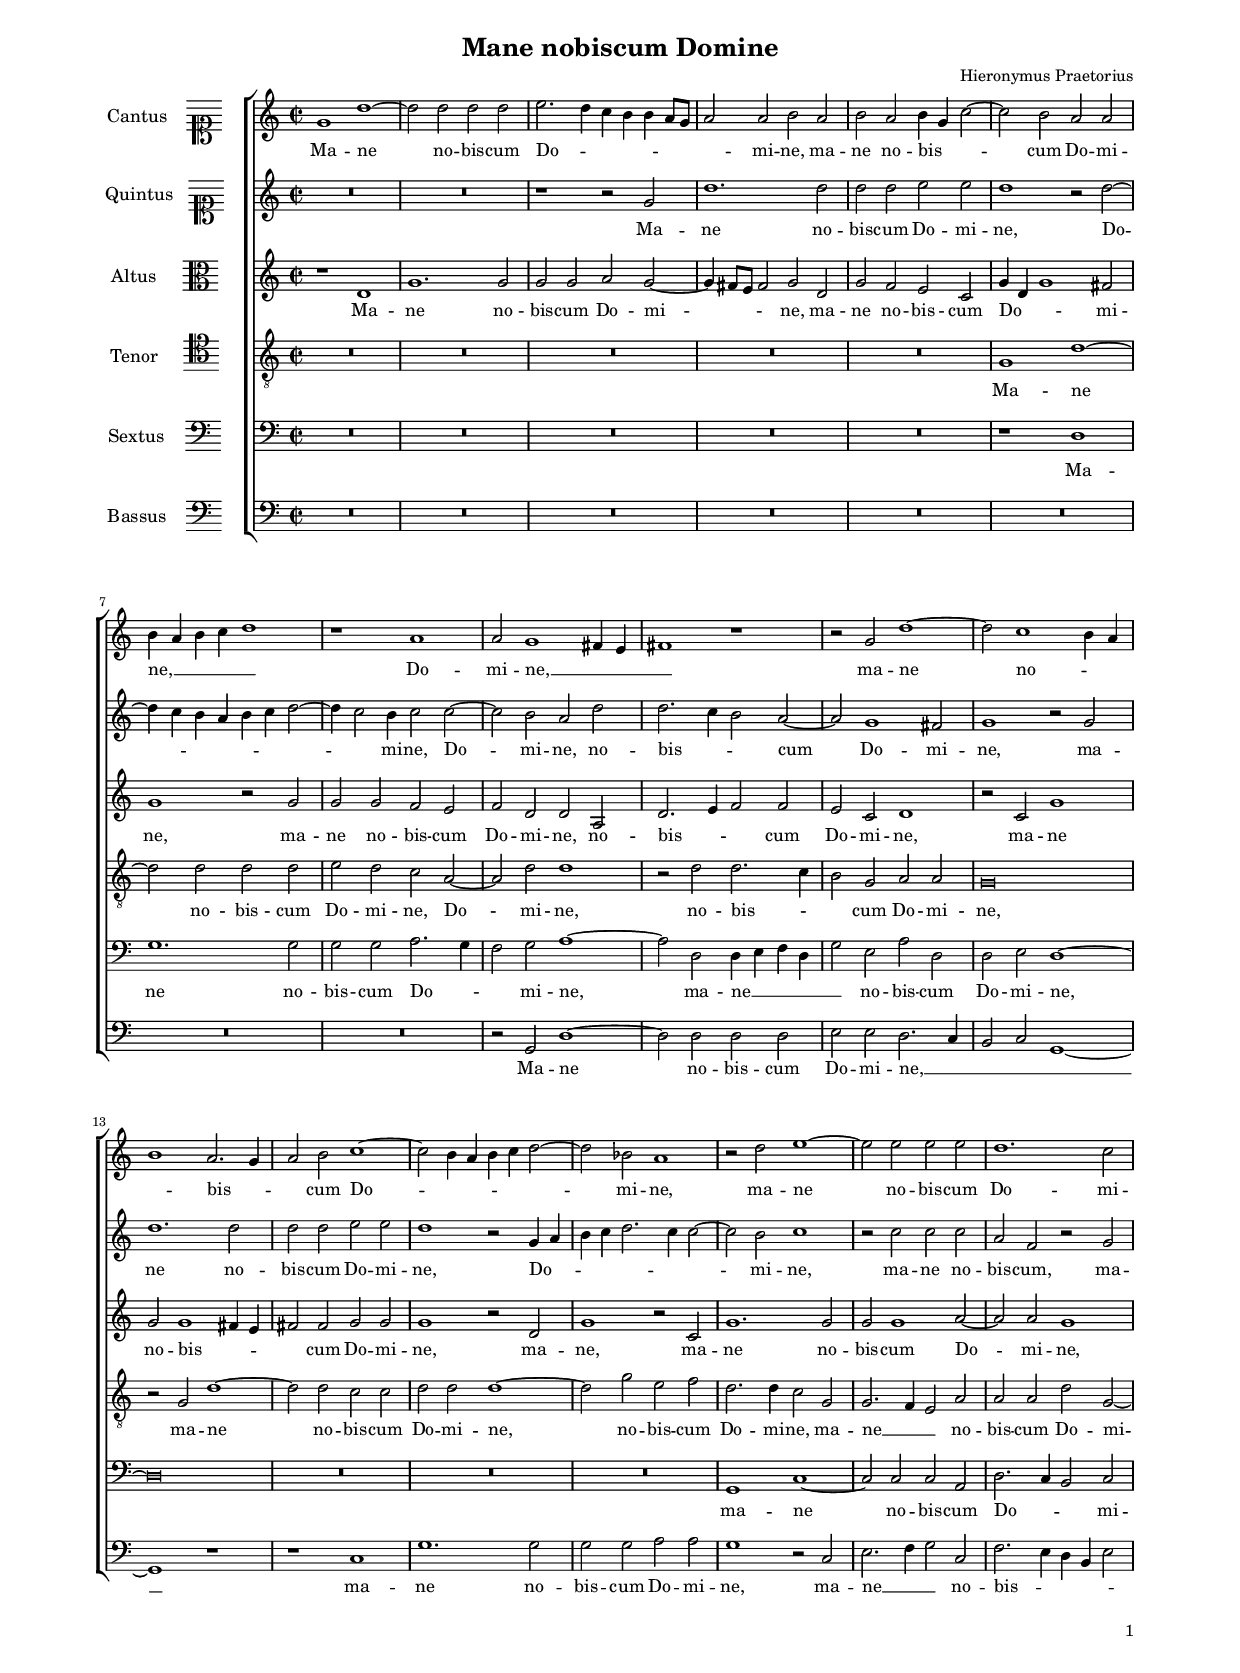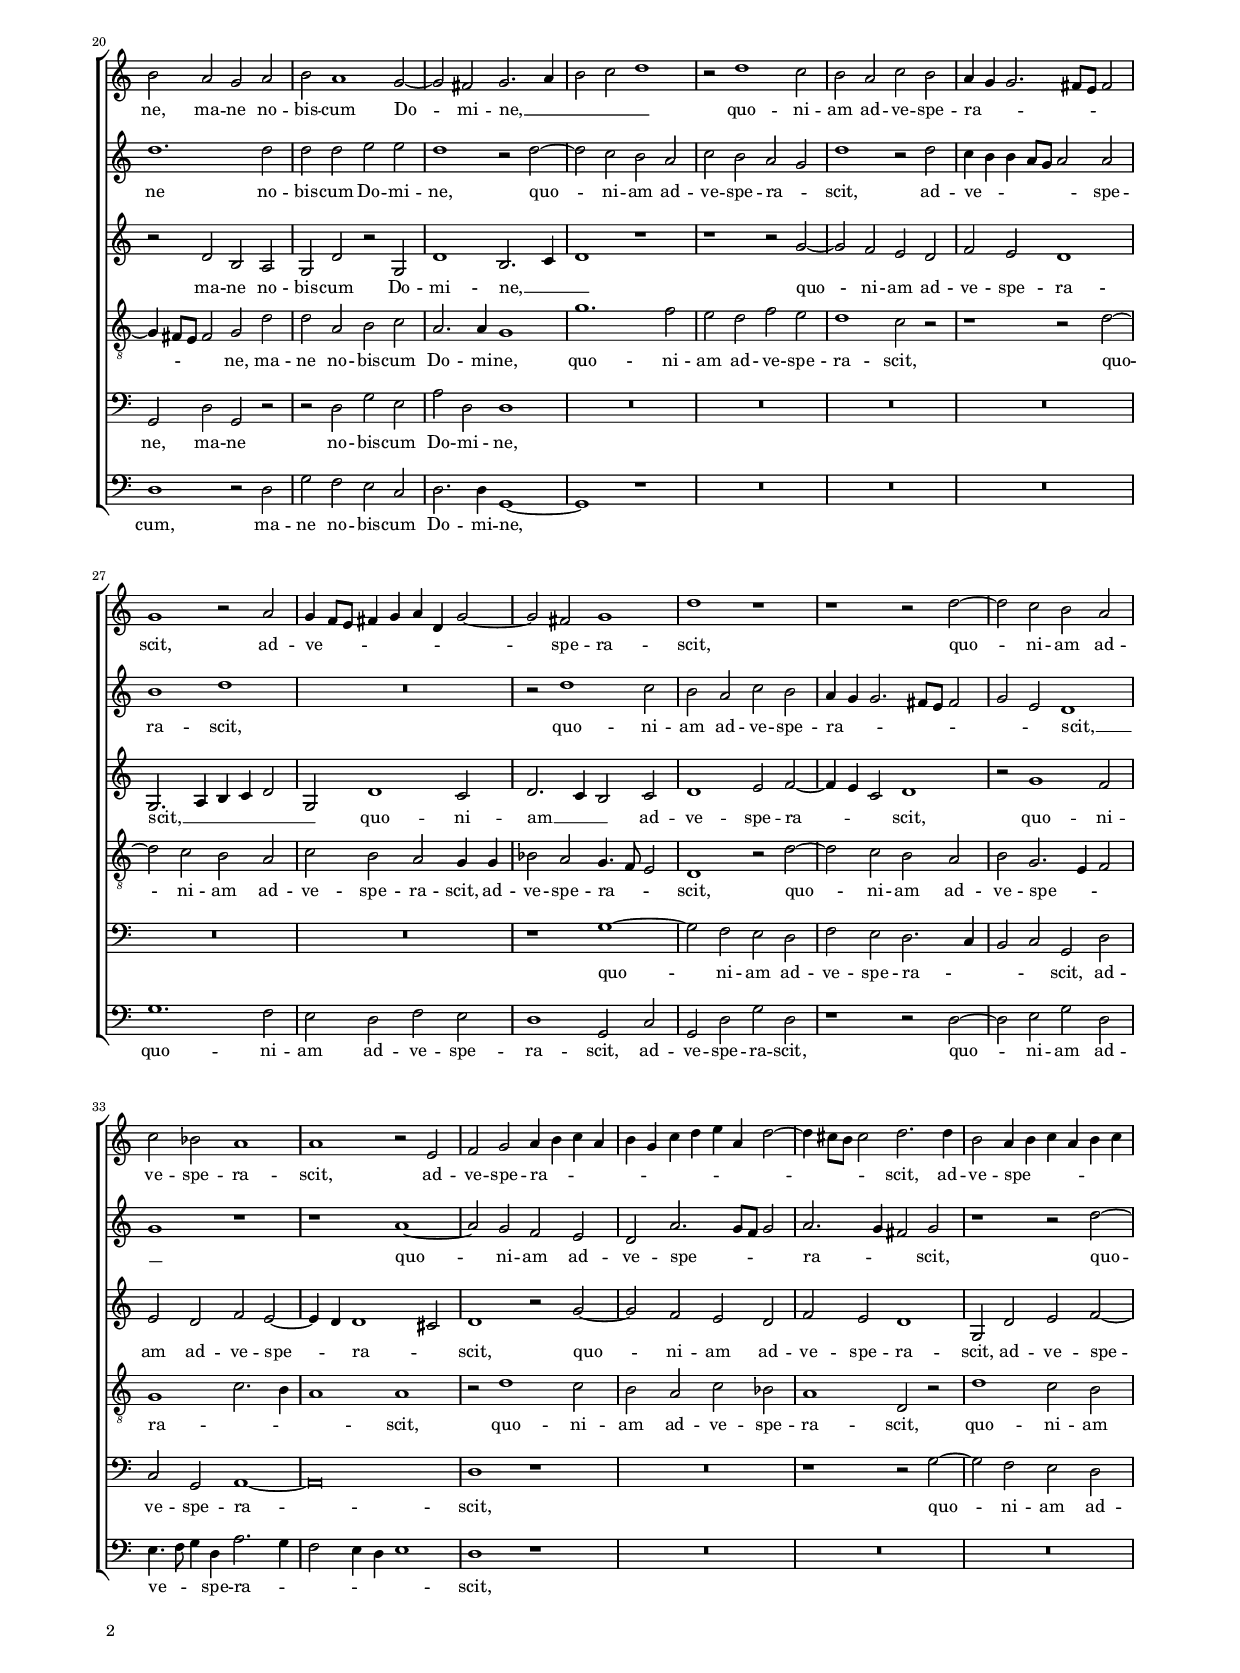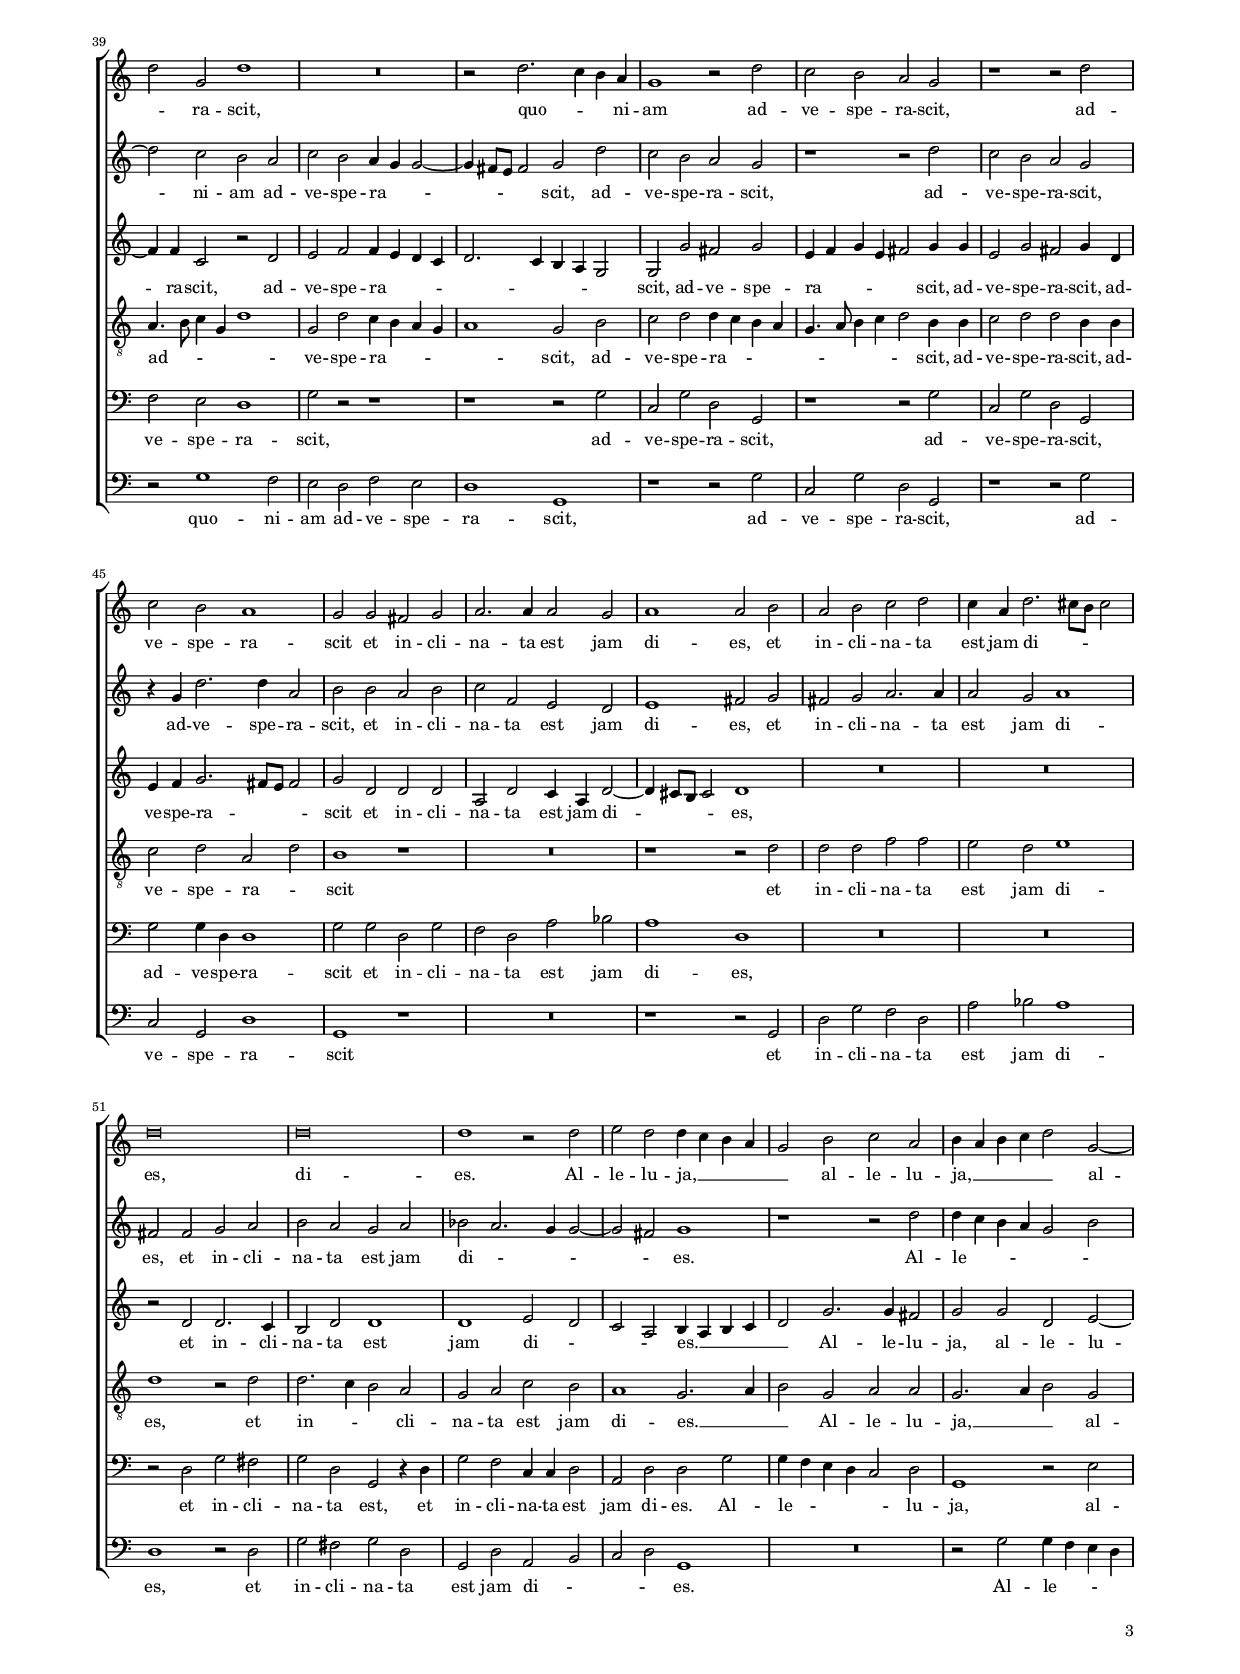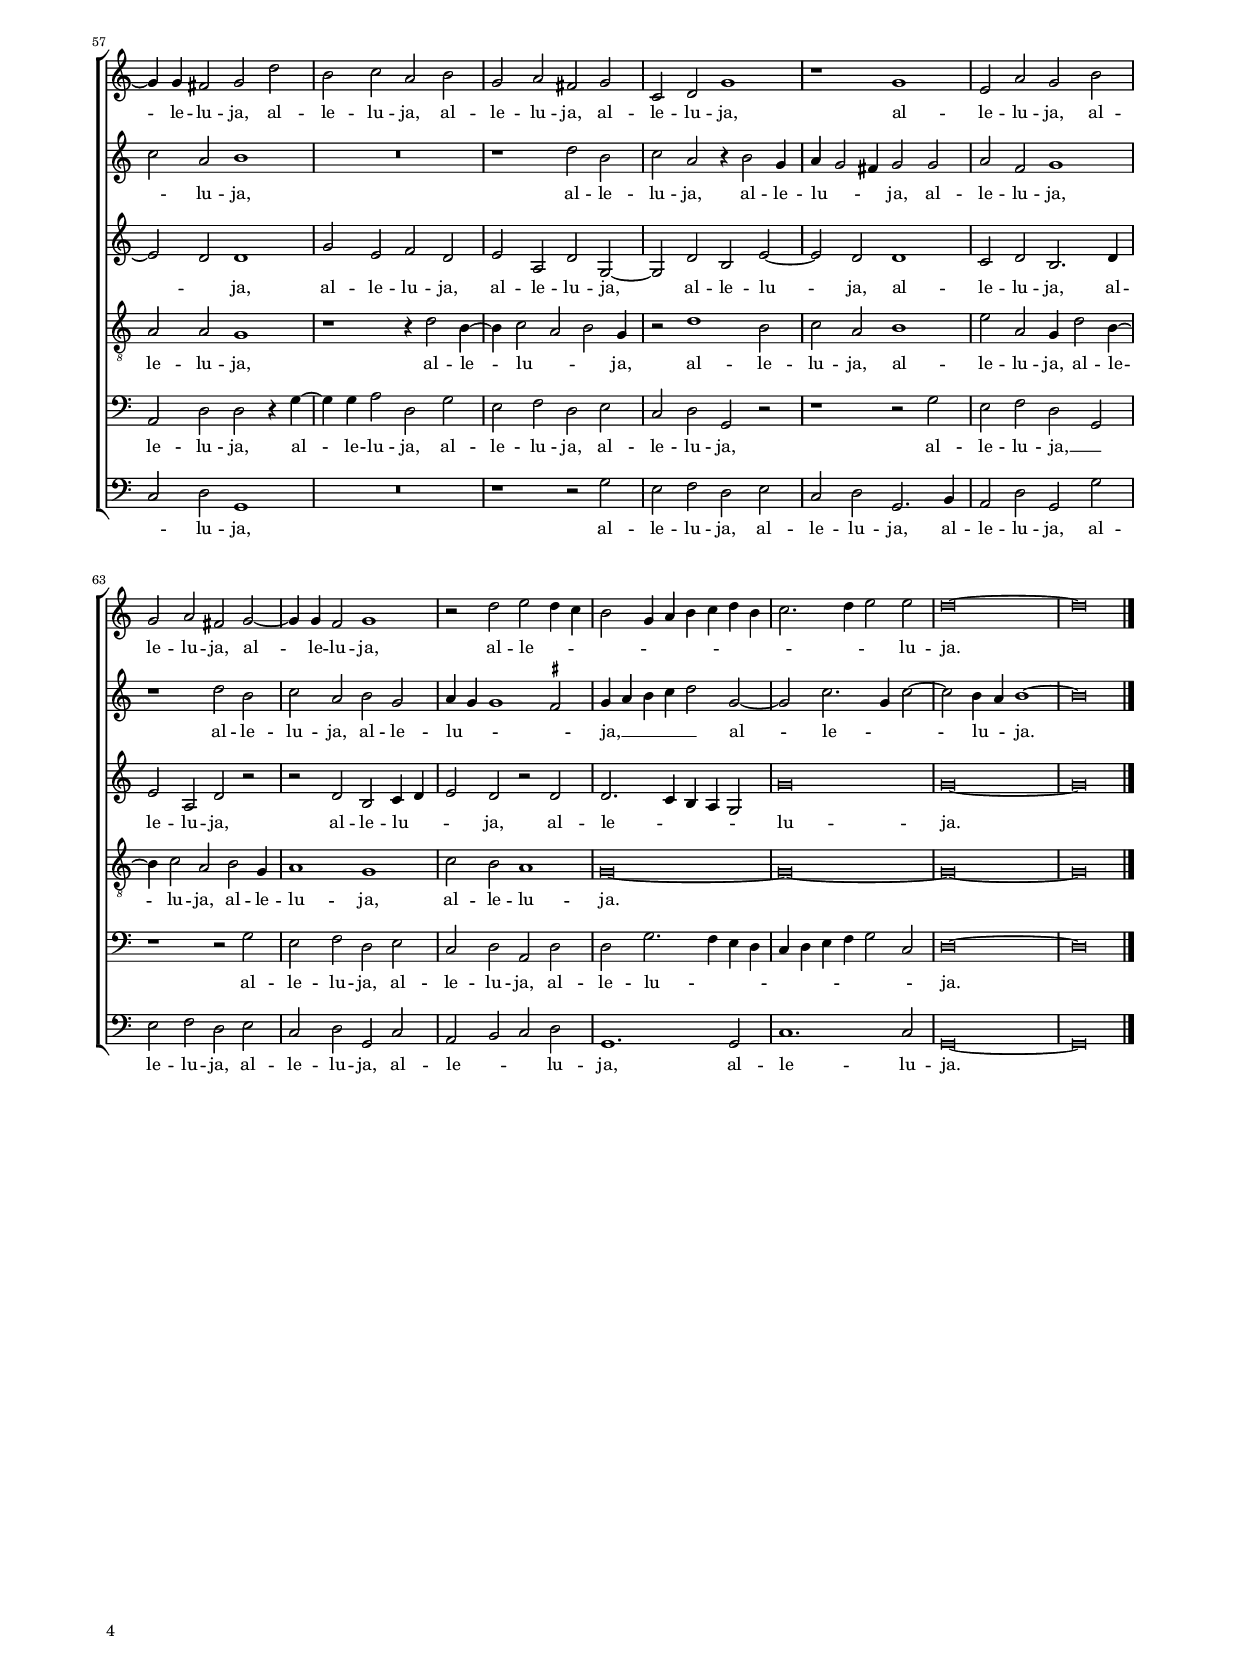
\header
{
  title="Mane nobiscum Domine"
  composer="Hieronymus Praetorius"
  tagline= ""
}

\version "2.18.2"
\language deutsch
#(set-global-staff-size 14)
% #(set-default-paper-size "letter")
#(ly:set-option 'point-and-click #f)


\paper
	{
	top-margin = 1.5 \cm
	bottom-margin = 1 \cm
	left-margin = 1.8 \cm
	right-margin = 1.8 \cm
	ragged-bottom = ##f
	ragged-last-bottom = ##t
	print-page-number = ##f
	system-system-spacing = #'((basic-distance . 17) (minimum-distance . 14) (padding . 6) (strechability . 250))
        oddFooterMarkup=\markup   \fill-line { "" \fromproperty #'page:page-number-string }
        evenFooterMarkup=\markup  \fill-line { \fromproperty #'page:page-number-string "" }
        last-bottom-spacing = #'((basic-distance . 12) (minimum-distance . 7) (padding . 4))
%	systems-per-page = 3
%       page-count = 4
%	min-systems-per-page = 3
	}


global = {
	\key c \major
	\time 2/2 \set Score.measureLength = #(ly:make-moment 2/1)
        \skip 1*2*69 \bar "|."
	}

ficta = { \once \set suggestAccidentals = ##t }
	
forget = #(define-music-function (parser location music) (ly:music?) #{
	\accidentalStyle forget
	$music
	\accidentalStyle default
	#})

m = \melisma
me = \melismaEnd



incipitcantus = \markup { \score {
	{
	\set Staff.instrumentName = \markup { \fontsize #1 "Cantus" }
	\key c \major
	\clef soprano
	s4 \bar ""
	}
	\layout  {
	raggedright = ##t
	indent = 1.6 \cm
	line-width = 2.2 \cm
	\context { \Staff \remove Time_signature_engraver }
	\override Staff.Clef.Y-extent = #'(0 . 0)
	}} \hspace #1 }


incipitsextus = \markup { \score {
	{
	\set Staff.instrumentName = \markup { \fontsize #1 "Quintus" }
	\key c \major
	\clef soprano
	s4 \bar ""
	}
	\layout  {
	raggedright = ##t
	indent = 1.6 \cm
	line-width = 2.2 \cm
	\context { \Staff \remove Time_signature_engraver }
	\override Staff.Clef.Y-extent = #'(0 . 0)
	}} \hspace #1 }
      
      
incipitaltus = \markup { \score {
	{
	\set Staff.instrumentName = \markup { \fontsize #1 "Altus" }
	\key c \major
	\clef alto
	s4 \bar ""
	}
	\layout  {
	raggedright = ##t
	indent = 1.6 \cm
	line-width = 2.2 \cm
	\context { \Staff \remove Time_signature_engraver }
	\override Staff.Clef.Y-extent = #'(0 . 0)
	}} \hspace #1 }


incipittenor = \markup { \score {
	{
	\set Staff.instrumentName = \markup { \fontsize #1 "Tenor" }
	\key c \major
	\clef tenor
	s4 \bar ""
	}
	\layout  {
	raggedright = ##t
	indent = 1.6 \cm
	line-width = 2.2 \cm
	\context { \Staff \remove Time_signature_engraver }
	\override Staff.Clef.Y-extent = #'(0 . 0)
	}} \hspace #1 }
      
      
incipitquintus = \markup { \score {
	{
	\set Staff.instrumentName = \markup { \fontsize #1 "Sextus" }
	\key c \major
	\clef bass
	s4 \bar ""
	}
	\layout  {
	raggedright = ##t
	indent = 1.6 \cm
	line-width = 2.2 \cm
	\context { \Staff \remove Time_signature_engraver }
	\override Staff.Clef.Y-extent = #'(0 . 0)
	}} \hspace #1 }
      
      
incipitbassus = \markup { \score {
	{
	\set Staff.instrumentName = \markup { \fontsize #1 "Bassus" }
	\key c \major
	\clef bass
	s4 \bar ""
	}
	\layout  {
	raggedright = ##t
	indent = 1.6 \cm
	line-width = 2.2 \cm
	\context { \Staff \remove Time_signature_engraver }
	\override Staff.Clef.Y-extent = #'(0 . 0)
	}} \hspace #1 }


cantus =  \relative c''
	{
	g1 d'~
	d2 d d d
	e2. d4 c4 h h a8 g
	a2 a h a
%5
	h2 a h4 g c2~ |
	c2 h a a
	h4 a h c d1
	r1 a
	a2 g1 fis4 e
%10
	fis1 r |
	r2 g d'1~
	d2 c1 h4 a
	h1 a2. g4
	a2 h c1~
%15
	c2 h4 a h c d2~ |
	d2 b a1
	r2 d e1~
	e2 e e e
	d1. c2
%20
	h2 a g a |
	h2 a1 g2~
	g2 fis g2. a4
	h2 c d1
	r2 d1 c2
%25
	h2 a c h |
	a4 g g2. fis8 e fis2
	g1 r2 a
	g4 f8 e fis4 g a d, g2~
	g2 fis g1
%30
	d'1 r |
	r1 r2 d~
	d2 c h a
	c2 b a1
	a1 r2 e
%35
	f2 g a4 h c a |
	h4 g c d e a, d2~
	d4 cis8 h cis2 d2. d4
	h2 a4 h c a h c
	d2 g, d'1
%40
	R\breve |
	r2 d2. c4 h a
	g1 r2 d'
	c2 h a g
	r1 r2 d'
%45
	c2 h a1 |
	g2 g fis g
	a2. a4 a2 g
	a1 a2 h
	a2 h c d
%50
	c4 a d2. cis8 h cis2 |
	d\breve
	d\breve
	d1 r2 d
	e2 d d4 c h a
%55
	g2 h c a |
	h4 a h c d2 g,~
	g4 g fis2 g d'
	h2 c a h
	g2 a fis g
%60
        c,2 d g1 | % editorial
        r1 g       % editorial
        e2 a g2 h  % editorial
	g2 a fis2 g2~
        g4 g4 f2 g1
%65' 
	r2 d' e2 d4 c |
	h2 g4 a h c d h
	c2. d4 e2 e
        d\breve~
	d\breve |
	}


sextus = \relative c''
	{
	R\breve
	R\breve
	r1 r2 g
	d'1. d2
%5
	d2 d e e |
	d1 r2 d~
	d4 c h a h c d2~
	d4 c2 h4 c2 c~
	c2 h a d
%10
	d2. c4 h2 a~ |
	a2 g1 fis2
	g1 r2 g
	d'1. d2
	d2 d e e
%15
	d1 r2 g,4 a |
	h4 c d2. c4 c2~
	c2 h c1
	r2 c c c
	a2 f r g
%20
	d'1. d2 |
	d2 d e e
	d1 r2 d~
	d2 c h a
	c2 h a g
%25
	d'1 r2 d |
	c4 h h a8 g a2 a
	h1 d
	R\breve
	r2 d1 c2
%30
	h2 a c h |
	a4 g g2. fis8 e fis2
	g2 e d1
	g1 r
	r1 a~
%35
	a2 g f e |
	d2 a'2. g8 f g2
	a2. g4 fis2 g
	r1 r2 d'~
	d2 c h a
%40
	c2 h a4 g g2~ |
	g4 fis8 e fis2 g d'
	c2 h a g
	r1 r2 d'
	c2 h a g
%45
	r4 g d'2. d4 a2 |
	h2 h a h
	c2 f, e d
	e1 fis2 g
	fis2 g a2. a4
%50
	a2 g a1 |
	fis2 fis g a
	h2 a g a
	b2 a2. g4 g2~
	g2 fis g1
%55
	r1 r2 d' |
	d4 c h a g2 h
	c2 a h1
	R\breve
	r1 d2 h
%60
	c2 a r4 h2 g4 |
	a4 g2 fis4 g2 g
	a2 f g1
	r1 d'2 h
	c2 a h g
%65
	a4 g g1 \ficta fis2 |
	g4 a h c d2 g,~
	g2 c2. g4 c2~
	c2 h4 a h1~
	h\breve |
	}


altus =  \relative c'
        {
	r1 d
	g1. g2
	g2 g a g~
	g4 fis8 e fis2 g d
%5
	g2 f e c |
	g'4 d g1 fis2
	g1 r2 g
	g2 g f e
	f2 d d a
%10
	d2. e4 f2 f |
	e2 c d1
	r2 c g'1
	g2 g1 fis4 e
	fis2 fis g g
%15
	g1 r2 d |
	g1 r2 c,
	g'1. g2
	g2 g1 a2~
	a2 a g1
%20
	r2 d h a |
	g2 d' r g, |
	d'1 h2. c4
	d1 r
	r1 r2 g~
%25
	g2 f e d |
	f2 e d1
	g,2. a4 h c d2
	g,2 d'1 c2
	d2. c4 h2 c
%30
	d1 e2 f~ |
	f4 e c2 d1
	r2 g1 f2
	e2 d f e~
	e4 d d1 cis2
%35
	d1 r2 g~ |
	g2 f e d
	f2 e d1
	g,2 d' e f~
	f4 f c2 r d
%40
	e2 f f4 e d c |
	d2. c4 h a g2
	g2 g' fis g
	e4 f g e fis2 g4 g
	e2 g fis g4 d
%45
	e4 f g2. fis8 e fis2 |
	g2 d d d
	a2 d c4 a d2~
	d4 cis8 h cis2 d1
	R\breve
%50
	R\breve |
	r2 d d2. c4
	h2 d d1
	d1 e2 d
	c2 a h4 a h c
%55
	d2 g2. g4 fis2 |
	g2 g d e~
	e2 d d1
	g2 e f d
	e2 a, d g,~
%60
	g2 d' h e~ |
	e2 d d1
	c2 d h2. d4
	e2 a, d r
	r2 d h c4 d
%65
	e2 d r d |
	d2. c4 h a g2
	g'\breve
	g\breve~
	g\breve |
	}


tenor =  \relative c'
	{
	R\breve
	R\breve
	R\breve
	R\breve
%5
	R\breve |
	g1 d'~
	d2 d d d
	e2 d c a~
	a2 d d1
%10
	r2 d d2. c4 |
	h2 g a a
	g\breve
	r2 g d'1~
	d2 d c c
%15
	d2 d d1~ |
	d2 g e f
	d2. d4 c2 g
	g2. f4 e2 a
	a2 a d g,~
%20
	g4 fis8 e fis2 g d' |
	d2 a h c
	a2. a4 g1
	g'1. f2
	e2 d f e
%25
	d1 c2 r |
	r1 r2 d~
	d2 c h a
	c2 h a g4 g
	b2 a g4. f8 e2
%30
	d1 r2 d'~ |
	d2 c h a
	h2 g2. e4 f2
	g1 c2. h4
	a1 a
%35
	r2 d1 c2 |
	h2 a c b
	a1 d,2 r
	d'1 c2 h
	a4. h8 c4 g d'1
%40
	g,2 d' c4 h a g |
	a1 g2 h
	c2 d d4 c h a
	g4. a8 h4 c d2 h4 h
	c2 d d h4 h
%45
	c2 d a d |
	h1 r
	R\breve
	r1 r2 d
	d2 d f f
%50
	e2 d e1 |
	d1 r2 d
	d2. c4 h2 a
	g2 a c h
	a1 g2. a4
%55
	h2 g a a |
	g2. a4 h2 g
	a2 a g1
	r1 r4 d'2 h4~
	h4 c2 a h g4
%60
	r2 d'1 h2 |
	c2 a h1
	e2 a, g4 d'2 h4~
	h4 c2 a h g4
	a1 g
%65
	c2 h a1 |
	g\breve~
	g\breve~
	g\breve~
	g\breve |
	}


quintus  =  \relative c
	{
	R\breve
	R\breve
	R\breve
	R\breve
%5
	R\breve |
	r1 d
	g1. g2
	g2 g a2. g4
	f2 g a1~
%10
	a2 d, d4 e f d |
	g2 e a d,
	d2 e d1~
	d\breve
	R\breve
%15
	R\breve |
	R\breve
	g,1 c~
	c2 c c a
	d2. c4 h2 c
%20
	g2 d' g, r |
	r2 d' g e
	a2 d, d1
	R\breve
	R\breve
%25
	R\breve |
	R\breve
	R\breve
	R\breve
	r1 g~
%30
	g2 f e d |
        f2 e d2. c4
	h2 c g d'	
	c2 g a1~
	a\breve
%35
	d1 r |
	R\breve
	r1 r2 g~
	g2 f e d
	f2 e d1
%40
	g2 r r1 |
	r1 r2 g
	c,2 g' d g,
	r1 r2 g'
	c,2 g' d g,
%45
	g'2 g4 d d1 |
	g2 g d g
	f2 d a' b
	a1 d,
	R\breve
%50
	R\breve |
	r2 d g fis
	g2 d g, r4 d'
	g2 f c4 c d2
	a2 d d g
%55
	g4 f e d c2 d |
	g,1 r2 e'
	a,2 d d r4 g~
	g4 g a2 d, g
	e2 f d e
%60
	c2 d g, r |
	r1 r2 g'
	e2 f d g,
	r1 r2 g'
	e2 f d e
%65
	c2 d a d |
	d2 g2. f4 e d
	c4 d e f g2 c,
	d\breve~
	d\breve |
	}


bassus  =  \relative c
	{
	R\breve
	R\breve
	R\breve
	R\breve
%5
	R\breve |
	R\breve
	R\breve
	R\breve
	r2 g d'1~
%10
	d2 d d d |
	e2 e d2. c4
	h2 c g1~
	g1 r
	r1 c
%15
	g'1. g2 |
	g2 g a a
	g1 r2 c,
	e2. f4 g2 c,
	f2. e4 d h e2
%20
	d1 r2 d |
	g2 f e c
	d2. d4 g,1~
	g1 r
	R\breve
%25
	R\breve |
	R\breve
	g'1. f2
	e2 d f e
	d1 g,2 c
%30
	g2 d' g d |
	r1 r2 d~
	d2 e g d
	e4. f8 g4 d a'2. g4
	f2 e4 d e1
%35
	d1 r |
	R\breve
	R\breve
	R\breve
	r2 g1 f2
%40
	e2 d f e |
	d1 g,
	r1 r2 g'
	c,2 g' d g,
	r1 r2 g'
%45
	c,2 g d'1 |
	g,1 r
	R\breve
	r1 r2 g
	d' g f d
%50
	a'2 b a1 |
	d,1 r2 d
	g2 fis g d
	g,2 d' a h
	c2 d g,1
%55
	R\breve |
        r2 g' g4 f e d
	c2 d g,1
	R\breve
	r1 r2 g'
%60
	e2 f d e |
	c2 d g,2. h4
	a2 d g, g'
	e2 f d e
	c2 d g, c
%65
	a2 h c d |
	g,1. g2
	c1. c2
	g\breve~
	g\breve |
	}


lyricscantus = \lyricmode {
	Ma -- ne no -- bis -- cum Do -- _ _ _ _ _ _ _ mi -- ne,
        ma -- ne no -- bis -- _ _ cum Do -- mi -- ne, __ _ _ _ _
        Do -- mi -- ne, __ _ _ _
        ma -- ne no -- _ _ _ bis -- _ _ cum Do -- _ _ _ _ _ mi -- ne,
        ma -- ne no -- bis -- cum Do -- mi -- ne,
        ma -- ne no -- bis -- cum Do -- mi -- ne, __ _ _ _ _
        quo -- ni -- am ad -- ve -- spe -- ra -- _ _ _ _ _ scit,
        ad -- ve -- _ _ _ _ _ _ _ spe -- ra -- scit,
        quo -- ni -- am ad -- ve -- spe -- ra -- scit,
        ad -- ve -- spe -- ra -- _ _ _ _ _ _ _ _ _ _ _ _ _ scit,
        ad -- ve -- spe -- _ _ _ _ _ _ ra -- scit,
        quo -- _ _ ni -- am ad -- ve -- spe -- ra -- scit,
        ad -- ve -- spe -- ra -- scit
        et in -- cli -- na -- ta est jam di -- es,
        et in -- cli -- na -- ta est jam di -- _ _ _ es,
        di -- es.
        Al -- le -- lu -- ja, __ _ _ _ _ 
        al -- le -- lu -- ja, __ _ _ _ _
        al -- le -- lu -- ja,
        al -- le -- lu -- ja,
        al -- le -- lu -- ja,
        al -- le -- lu -- ja,
        al -- le -- lu -- ja,
        al -- le -- lu -- ja,
        al -- le -- lu -- ja,
        al -- le -- _ _ _ _ _ _ _ _ _ _ _ _ lu -- ja.
	}


lyricssextus = \lyricmode {
	Ma -- ne no -- bis -- cum Do -- mi -- ne,
        Do -- _ _ _ _ _ _ _ mi -- ne,
        Do -- mi -- ne,
        no -- bis -- _ _ cum Do -- mi -- ne,
        ma -- ne no -- bis -- cum Do -- mi -- ne,
        Do -- _ _ _ _ _ _ mi -- ne,
        ma -- ne no -- bis -- cum,
        ma -- ne no -- bis -- cum Do -- mi -- ne,
        quo -- ni -- am ad -- ve -- spe -- ra -- _ scit,
        ad -- ve -- _ _ _ _ _ spe -- ra -- scit,
        quo -- ni -- am ad -- ve -- spe -- ra -- _ _ _ _ _ _ _ scit, __ _
        quo -- ni -- am ad -- ve -- spe -- _ _ _ ra -- _ _ scit,
        quo -- ni -- am ad -- ve -- spe -- ra -- _ _ _ _ _ scit,
        ad -- ve -- spe -- ra -- scit,
        ad -- ve -- spe -- ra -- scit,
        ad -- ve -- spe -- ra -- scit,
        et in -- cli -- na -- ta est jam di -- es,
        et in -- cli -- na -- ta est jam di -- es,
        et in -- cli -- na -- ta est jam di -- _ _ _ _ es.
        Al -- le -- _ _ _ _ _ _ lu -- ja,
        al -- le -- lu -- ja,
        al -- le -- lu -- _ _ ja,
        al -- le -- lu -- ja,
        al -- le -- lu -- ja,
        al -- le -- lu -- _ _ _ ja, __ _ _ _ _
        al -- le -- _ _ lu -- _ ja.
	}


lyricsaltus = \lyricmode {
	Ma -- ne no -- bis -- cum Do -- mi -- _ _ _ ne,
        ma -- ne no -- bis -- cum Do -- _ _ mi -- ne,
        ma -- ne no -- bis -- cum Do -- mi -- ne,
        no -- bis -- _ _ cum Do -- mi -- ne,
        ma -- ne no -- bis -- _ _ _ cum Do -- mi -- ne,
        ma -- ne,
        ma -- ne no -- bis -- cum Do -- mi -- ne,
        ma -- ne no -- bis -- cum Do -- mi -- ne, __ _ _
        quo -- ni -- am ad -- ve -- spe -- ra -- scit, __ _ _ _ _ _
        quo -- ni -- am __ _ _ ad -- ve -- spe -- ra -- _ _ scit,
        quo -- ni -- am ad -- ve -- spe -- _ ra -- _ scit,
        quo -- ni -- am ad -- ve -- spe -- ra -- scit,
        ad -- ve -- spe -- ra -- scit,
        ad -- ve -- spe -- ra -- _ _ _ _ _ _ _ _ scit,
        ad -- ve -- spe -- ra -- _ _ _ _ scit,
        ad -- ve -- spe -- ra -- scit,
        ad -- ve -- spe -- ra -- _ _ _ scit
        et in -- cli -- na -- ta est jam di -- _ _ _ es,
        et in -- cli -- na -- ta est jam di -- _ _ _ es. __ _ _ _ _
        Al -- le -- lu -- ja,
        al -- le -- lu -- _ ja,
        al -- le -- lu -- ja,
        al -- le -- lu -- ja,
        al -- le -- lu -- ja,
        al -- le -- lu -- ja,
        al -- le -- lu -- ja,
        al -- le -- lu -- _ _ ja,
        al -- le -- _ _ _ _ lu -- ja.
	}
	

lyricstenor = \lyricmode {
	Ma -- ne no -- bis -- cum Do -- mi -- ne,
        Do -- mi -- ne,
        no -- bis -- _ _ cum Do -- mi -- ne,
        ma -- ne no -- bis -- cum Do -- mi -- ne,
        no -- bis -- cum Do -- mi -- ne,
        ma -- ne __ _ _ no -- bis -- cum Do -- mi -- _ _ _ ne,
        ma -- ne no -- bis -- cum Do -- mi -- ne,
        quo -- ni -- am ad -- ve -- spe -- ra -- scit,
        quo -- ni -- am ad -- ve -- spe -- ra -- scit,
        ad -- ve -- spe -- ra -- _ _ scit,
        quo -- ni -- am ad -- ve -- spe -- _ _ ra -- _ _ _ scit,
        quo -- ni -- am ad -- ve -- spe -- ra -- scit,
        quo -- ni -- am ad -- _ _ _ _ ve -- spe -- ra -- _ _ _ _ scit,
        ad -- ve -- spe -- ra -- _ _ _ _ _ _ _ _ scit,
        ad -- ve -- spe -- ra -- scit,
        ad -- ve -- spe -- ra -- _ scit
        et in -- cli -- na -- ta est jam di -- es,
        et in -- _ _ cli -- na -- ta est jam di -- es. __ _ _ 
        Al -- le -- lu -- ja, __ _ _
        al -- le -- lu -- ja,
        al -- le -- lu -- _ _ ja,
        al -- le -- lu -- ja,
        al -- le -- lu -- ja,
        al -- le -- lu -- ja,
        al -- le -- lu -- ja,
        al -- le -- lu -- ja.
	}


lyricsquintus = \lyricmode {
	Ma -- ne no -- bis -- cum Do -- _ _ mi -- ne,
        ma -- ne __ _ _ _ _ no -- bis -- cum Do -- mi -- ne,
        ma -- ne no -- bis -- cum Do -- _ _ mi -- ne,
        ma -- ne no -- bis -- cum Do -- mi -- ne,
        quo -- ni -- am ad -- ve -- spe -- ra -- _ _ _ scit,
        ad -- ve -- spe -- ra -- scit,
        quo -- ni -- am ad -- ve -- spe -- ra -- scit,
        ad -- ve -- spe -- ra -- scit,
        ad -- ve -- spe -- ra -- scit,
        ad -- ve -- spe -- ra -- scit
        et in -- cli -- na -- ta est jam di -- es,
        et in -- cli -- na -- ta est,
        et in -- cli -- na -- ta est jam di -- es.
        Al -- le -- _ _ _ _ lu -- ja,
        al -- le -- lu -- ja,
        al -- le -- lu -- ja,
        al -- le -- lu -- ja,
        al -- le -- lu -- ja,
        al -- le -- lu -- ja, __ _
        al -- le -- lu -- ja,
        al -- le -- lu -- ja,
        al -- le -- lu -- _ _ _ _ _ _ _ _ _ ja.
	}


lyricsbassus = \lyricmode {
	Ma -- ne no -- bis -- cum Do -- mi -- ne, __ _ _ _ _
        ma -- ne no -- bis -- cum Do -- mi -- ne,
        ma -- ne __ _ _ no -- bis -- _ _ _ _ cum,
        ma -- ne no -- bis -- cum Do -- mi -- ne,
        quo -- ni -- am ad -- ve -- spe -- ra -- scit,
        ad -- ve -- spe -- ra -- scit,
        quo -- ni -- am ad -- ve -- _ _ spe -- ra -- _ _ _ _ _ scit,
        quo -- ni -- am ad -- ve -- spe -- ra -- scit,
        ad -- ve -- spe -- ra -- scit,
        ad -- ve -- spe -- ra -- scit
        et in -- cli -- na -- ta est jam di -- es,
        et in -- cli -- na -- ta est jam di -- _ _ _ es.
        Al -- le -- _ _ _ _ lu -- ja,
        al -- le -- lu -- ja,
        al -- le -- lu -- ja,
        al -- le -- lu -- ja,
        al -- le -- lu -- ja,
        al -- le -- lu -- ja,
        al -- le -- _ _ lu -- ja,
        al -- le -- lu -- ja.
	}


\score
{  
	% \transpose {
	\new ChoirStaff \with { \override StaffGrouper.staff-staff-spacing.basic-distance = #12 }
	<<

	\new Staff << \global
	\new Voice="v1" {
		\set Staff.instrumentName=\incipitcantus
		\set Staff.midiInstrument = "reed organ"
		\clef violin
		\cantus }
	\new Lyrics \lyricsto "v1" {\lyricscantus }
	>>


	\new Staff << \global
	\new Voice="v6" {
		\set Staff.instrumentName=\incipitsextus
		\set Staff.midiInstrument = "reed organ"
		\clef violin 
		\sextus}
	\new Lyrics \lyricsto "v6" {\lyricssextus }
	>>


	\new Staff << \global
	\new Voice="v2" {
		\set Staff.instrumentName=\incipitaltus
		\set Staff.midiInstrument = "reed organ"
		\clef violin 
		\altus}
	\new Lyrics \lyricsto "v2" {\lyricsaltus }
	>>


	\new Staff << \global
	\new Voice="v3" {
		\set Staff.instrumentName=\incipittenor
		\set Staff.midiInstrument = "reed organ"
		\clef "G_8"
		\tenor }
	\new Lyrics \lyricsto "v3" {\lyricstenor }
	>>


	\new Staff << \global
	\new Voice="v5" {
		\set Staff.instrumentName=\incipitquintus
		\set Staff.midiInstrument = "reed organ"
		\clef bass
		\quintus}
	\new Lyrics \lyricsto "v5" {\lyricsquintus }
	>>


	\new Staff << \global
	\new Voice="v4" {
		\set Staff.instrumentName=\incipitbassus
		\set Staff.midiInstrument = "reed organ"
		\clef bass 
		\bassus }
	\new Lyrics \lyricsto "v4" {\lyricsbassus}
	>>

	>>
	% } % transpose

	\layout
	{
	indent = 2.5 \cm
%	\context { \Lyrics \override VerticalAxisGroup.nonstaff-relatedstaff-spacing.padding = #2 }
%	\context { \Lyrics \override LyricText.font-size = #1 }
	\context { \Staff \override TimeSignature.break-visibility = #end-of-line-invisible }
%       \context { \Staff \consists "Ambitus_engraver" }
%	\context { \Voice \override Slur.transparent = ##t }
%	\context { \Voice \override AccidentalSuggestion.avoid-slur = #'ignore }
%	\context { \Voice \override AccidentalSuggestion.outside-staff-priority = ##f }
	\context { \Score \override BarNumber.padding = #2 }
	\context { \Voice \override NoteHead.style = #'baroque }
	}

\midi
	{
    	\tempo 2 = 90
	}

}


% EOF
